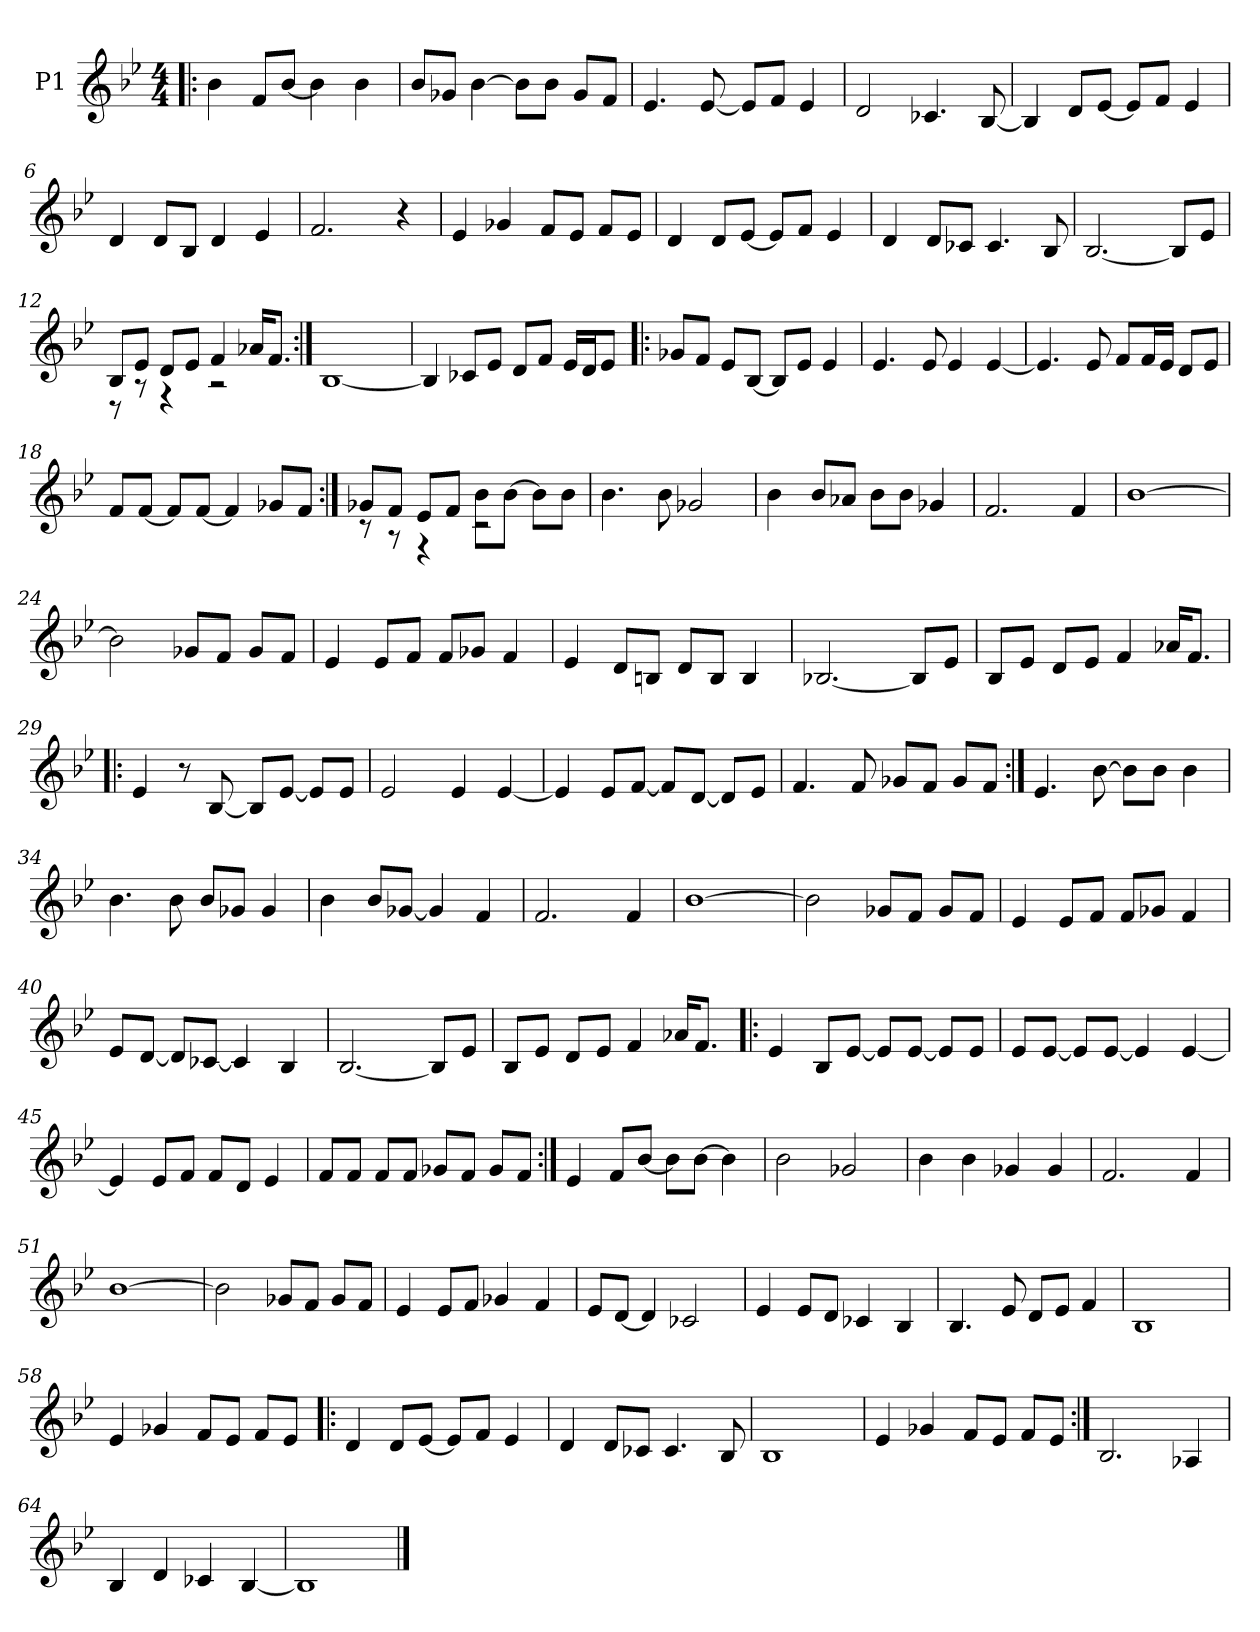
**kern
*part1
*staff1
*I"P1
!!LO:PB:g=z
*clefG2
*k[b-e-]
*B-:
*M4/4
=1!|:
4b-i\
8fi/L
[<8b-i/J
4b-i\]
4b-i\
=2
8b-i/L
8g-Xi/J
[>4b-i\
8b-i\L]
8b-i\J
8g-i/L
8fi/J
=3
4.e-i/
[<8e-i/
8e-i/L]
8fi/J
4e-i/
=4
2di/
4.c-Xi/
[<8B-i/
!!LO:LB:g=z
=5
4B-i/]
8di/L
[<8e-i/J
8e-i/L]
8fi/J
4e-i/
=6
4di/
8di/L
8B-i/J
4di/
4e-i/
=7
2.fi/
4r
=8
4e-i/
4g-Xi/
8fi/L
8e-i/J
8fi/L
8e-i/J
=9
4di/
8di/L
[<8e-i/J
8e-i/L]
8fi/J
4e-i/
!!LO:LB:g=z
=10
4di/
8di/L
8c-Xi/J
4.c-i/
8B-i/
=11
[<2.B-i/
8B-i/L]
8e-i/J
=12
*^
8B-i/L	8r
8e-i/J	8r
8di/L	4r
8e-i/J	.
4fi/	2r
16a-Xi/KL	.
8.fi/J	.
*v	*v
=13:|!
[<1B-i
=14
4B-i/]
8c-Xi/L
8e-i/J
8di/L
8fi/J
16e-i/LL
16di/J
8e-i/J
!!LO:LB:g=z
=15!|:
8g-Xi/L
8fi/J
8e-i/L
[<8B-i/J
8B-i/L]
8e-i/J
4e-i/
=16
4.e-i/
8e-i/
4e-i/
[<4e-i/
=17
4.e-i/]
8e-i/
8fi/L
16fi/L
16e-i/JJ
8di/L
8e-i/J
=18
8fi/L
[<8fi/J
8fi/L]
[<8fi/J
4fi/]
8g-Xi/L
8fi/J
!!LO:LB:g=z
=19:|!
*^
8g-Xi/L	8r
8fi/J	8r
8e-i/L	4r
8fi/J	.
8b-i\L	2r
[>8b-i\J	.
8b-i\L]	.
8b-i\J	.
*v	*v
=20
4.b-i\
8b-i\
2g-Xi/
=21
4b-i\
8b-i/L
8a-Xi/J
8b-i\L
8b-i\J
4g-Xi/
=22
2.fi/
4fi/
=23
[>1b-i
!!LO:LB:g=z
=24
2b-i\]
8g-Xi/L
8fi/J
8g-i/L
8fi/J
=25
4e-i/
8e-i/L
8fi/J
8fi/L
8g-Xi/J
4fi/
=26
4e-i/
8di/L
8Bni/J
8di/L
8Bi/J
4Bi/
=27
[<2.B-Xi/
8B-i/L]
8e-i/J
=28
8B-i/L
8e-i/J
8di/L
8e-i/J
4fi/
16a-Xi/KL
8.fi/J
!!LO:LB:g=z
=29!|:
4e-i/
8r
[<8B-i/
8B-i/L]
[<8e-i/J
8e-i/L]
8e-i/J
=30
2e-i/
4e-i/
[<4e-i/
=31
4e-i/]
8e-i/L
[<8fi/J
8fi/L]
[<8di/J
8di/L]
8e-i/J
=32
4.fi/
8fi/
8g-Xi/L
8fi/J
8g-i/L
8fi/J
!!LO:LB:g=z
=33:|!
4.e-i/
[>8b-i\
8b-i\L]
8b-i\J
4b-i\
=34
4.b-i\
8b-i\
8b-i/L
8g-Xi/J
4g-i/
=35
4b-i\
8b-i/L
[<8g-Xi/J
4g-i/]
4fi/
=36
2.fi/
4fi/
=37
[>1b-i
!!LO:LB:g=z
=38
2b-i\]
8g-Xi/L
8fi/J
8g-i/L
8fi/J
=39
4e-i/
8e-i/L
8fi/J
8fi/L
8g-Xi/J
4fi/
=40
8e-i/L
[<8di/J
8di/L]
[<8c-Xi/J
4c-i/]
4B-i/
=41
[<2.B-i/
8B-i/L]
8e-i/J
=42
8B-i/L
8e-i/J
8di/L
8e-i/J
4fi/
16a-Xi/KL
8.fi/J
!!LO:LB:g=z
=43!|:
4e-i/
8B-i/L
[<8e-i/J
8e-i/L]
[<8e-i/J
8e-i/L]
8e-i/J
=44
8e-i/L
[<8e-i/J
8e-i/L]
[<8e-i/J
4e-i/]
[<4e-i/
=45
4e-i/]
8e-i/L
8fi/J
8fi/L
8di/J
4e-i/
=46
8fi/L
8fi/J
8fi/L
8fi/J
8g-Xi/L
8fi/J
8g-i/L
8fi/J
!!LO:LB:g=z
=47:|!
4e-i/
8fi/L
[<8b-i/J
8b-i\L]
[>8b-i\J
4b-i\]
=48
2b-i\
2g-Xi/
=49
4b-i\
4b-i\
4g-Xi/
4g-i/
=50
2.fi/
4fi/
=51
[>1b-i
!!LO:LB:g=z
=52
2b-i\]
8g-Xi/L
8fi/J
8g-i/L
8fi/J
=53
4e-i/
8e-i/L
8fi/J
4g-Xi/
4fi/
=54
8e-i/L
[<8di/J
4di/]
2c-Xi/
=55
4e-i/
8e-i/L
8di/J
4c-Xi/
4B-i/
=56
4.B-i/
8e-i/
8di/L
8e-i/J
4fi/
!!LO:PB:g=z
=57
1B-i
=58
4e-i/
4g-Xi/
8fi/L
8e-i/J
8fi/L
8e-i/J
=59!|:
4di/
8di/L
[<8e-i/J
8e-i/L]
8fi/J
4e-i/
=60
4di/
8di/L
8c-Xi/J
4.c-i/
8B-i/
!!LO:LB:g=z
=61
1B-i
=62
4e-i/
4g-Xi/
8fi/L
8e-i/J
8fi/L
8e-i/J
=63:|!
2.B-i/
4A-Xi/
=64
4B-i/
4di/
4c-Xi/
[<4B-i/
=65
1B-i]
==
*-
